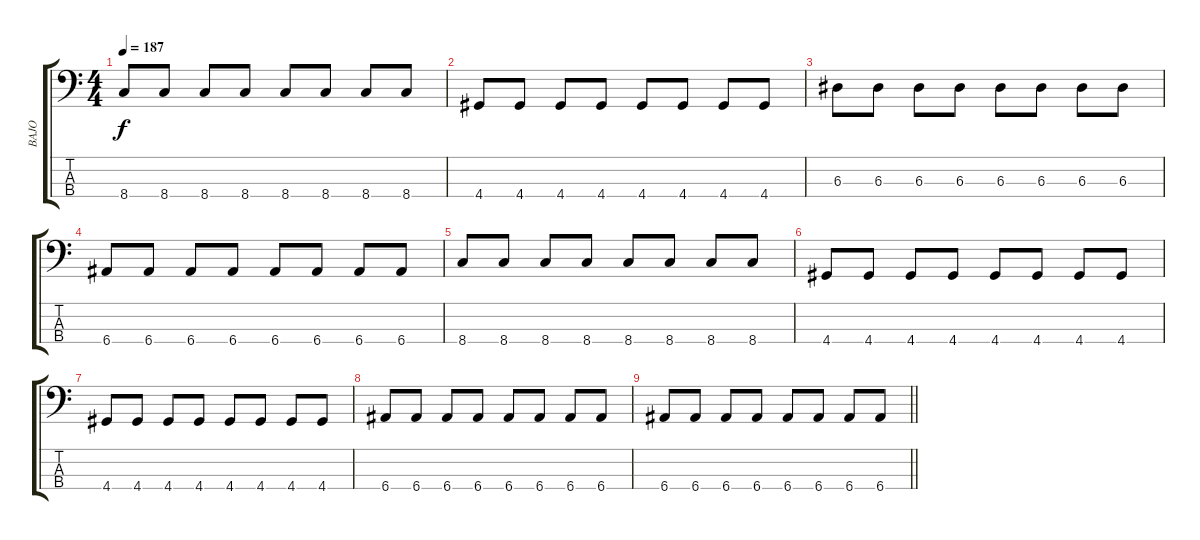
\track ("BAJO" "BAJO") {instrument electricbassfinger}
\staff {score tabs}
\tuning (G2 D2 A1 E1) {hide}
\ts (4 4)
\tempo 187
\clef f4
\ks c
8.4.8{dy f} 8.4.8 8.4.8 8.4.8 8.4.8 8.4.8 8.4.8 8.4.8 |
4.4.8 4.4.8 4.4.8 4.4.8 4.4.8 4.4.8 4.4.8 4.4.8 |
6.3.8 6.3.8 6.3.8 6.3.8 6.3.8 6.3.8 6.3.8 6.3.8 |
6.4.8 6.4.8 6.4.8 6.4.8 6.4.8 6.4.8 6.4.8 6.4.8 |
8.4.8 8.4.8 8.4.8 8.4.8 8.4.8 8.4.8 8.4.8 8.4.8 |
4.4.8 4.4.8 4.4.8 4.4.8 4.4.8 4.4.8 4.4.8 4.4.8 |
4.4.8 4.4.8 4.4.8 4.4.8 4.4.8 4.4.8 4.4.8 4.4.8 |
6.4.8 6.4.8 6.4.8 6.4.8 6.4.8 6.4.8 6.4.8 6.4.8 |
\barLineRight lightlight
6.4.8 6.4.8 6.4.8 6.4.8 6.4.8 6.4.8 6.4.8 6.4.8
